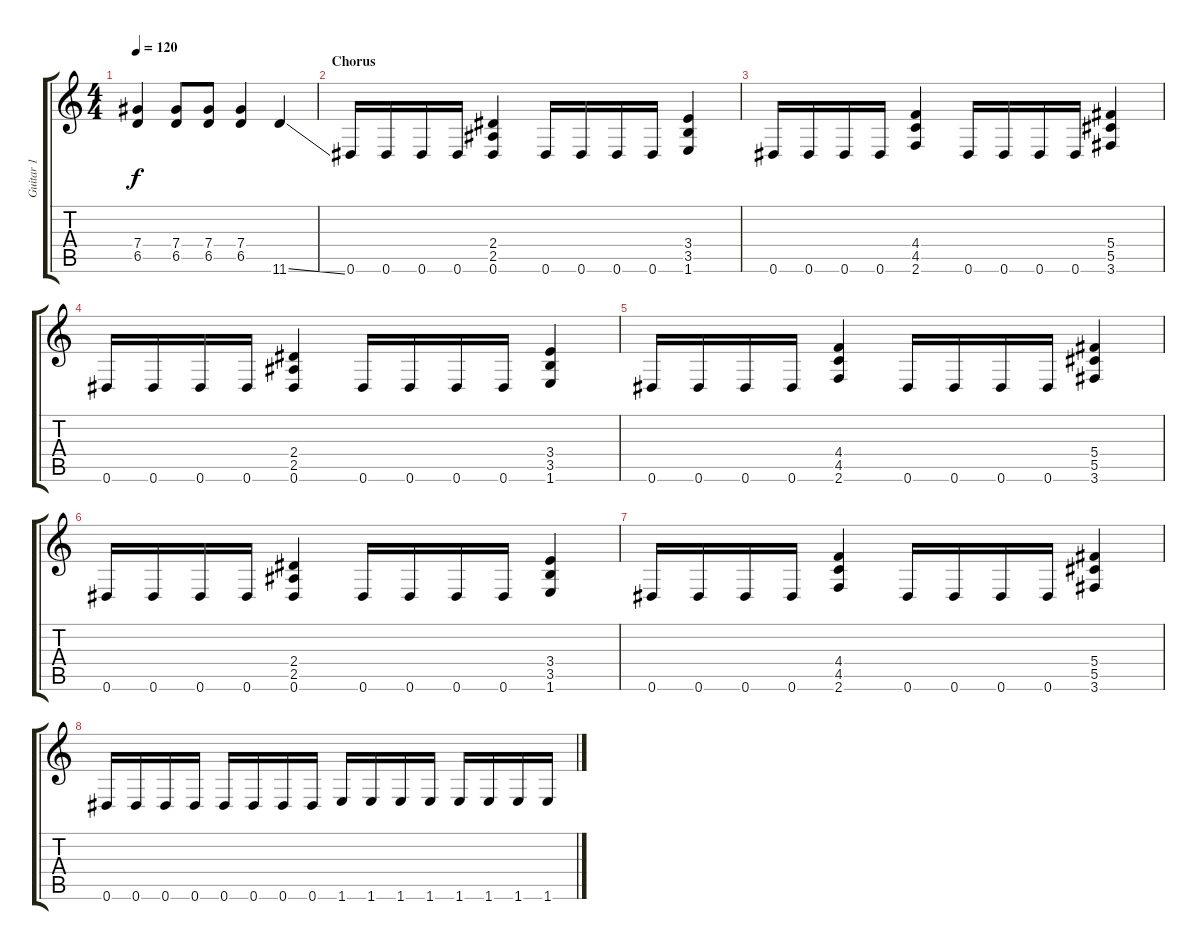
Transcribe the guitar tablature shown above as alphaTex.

\track ("Guitar 1" "Guitar 1") {instrument distortionguitar}
\staff {score tabs}
\tuning (Eb4 Bb3 Gb3 Db3 Ab2 Eb2) {hide}
\ts (4 4)
\tempo 120
\clef g2
\ks c
(7.4 6.5).4{dy f} (7.4 6.5).8 (7.4 6.5).8 (7.4 6.5).4 11.6{ss}.4 |
\section ("" "Chorus")
0.6.16 0.6.16 0.6.16 0.6.16 (2.4 2.5 0.6).4 0.6.16 0.6.16 0.6.16 0.6.16 (3.4 3.5 1.6).4 |
0.6.16 0.6.16 0.6.16 0.6.16 (4.4 4.5 2.6).4 0.6.16 0.6.16 0.6.16 0.6.16 (5.4 5.5 3.6).4 |
0.6.16 0.6.16 0.6.16 0.6.16 (2.4 2.5 0.6).4 0.6.16 0.6.16 0.6.16 0.6.16 (3.4 3.5 1.6).4 |
0.6.16 0.6.16 0.6.16 0.6.16 (4.4 4.5 2.6).4 0.6.16 0.6.16 0.6.16 0.6.16 (5.4 5.5 3.6).4 |
0.6.16 0.6.16 0.6.16 0.6.16 (2.4 2.5 0.6).4 0.6.16 0.6.16 0.6.16 0.6.16 (3.4 3.5 1.6).4 |
0.6.16 0.6.16 0.6.16 0.6.16 (4.4 4.5 2.6).4 0.6.16 0.6.16 0.6.16 0.6.16 (5.4 5.5 3.6).4 |
0.6.16 0.6.16 0.6.16 0.6.16 0.6.16 0.6.16 0.6.16 0.6.16 1.6.16 1.6.16 1.6.16 1.6.16 1.6.16 1.6.16 1.6.16 1.6.16
